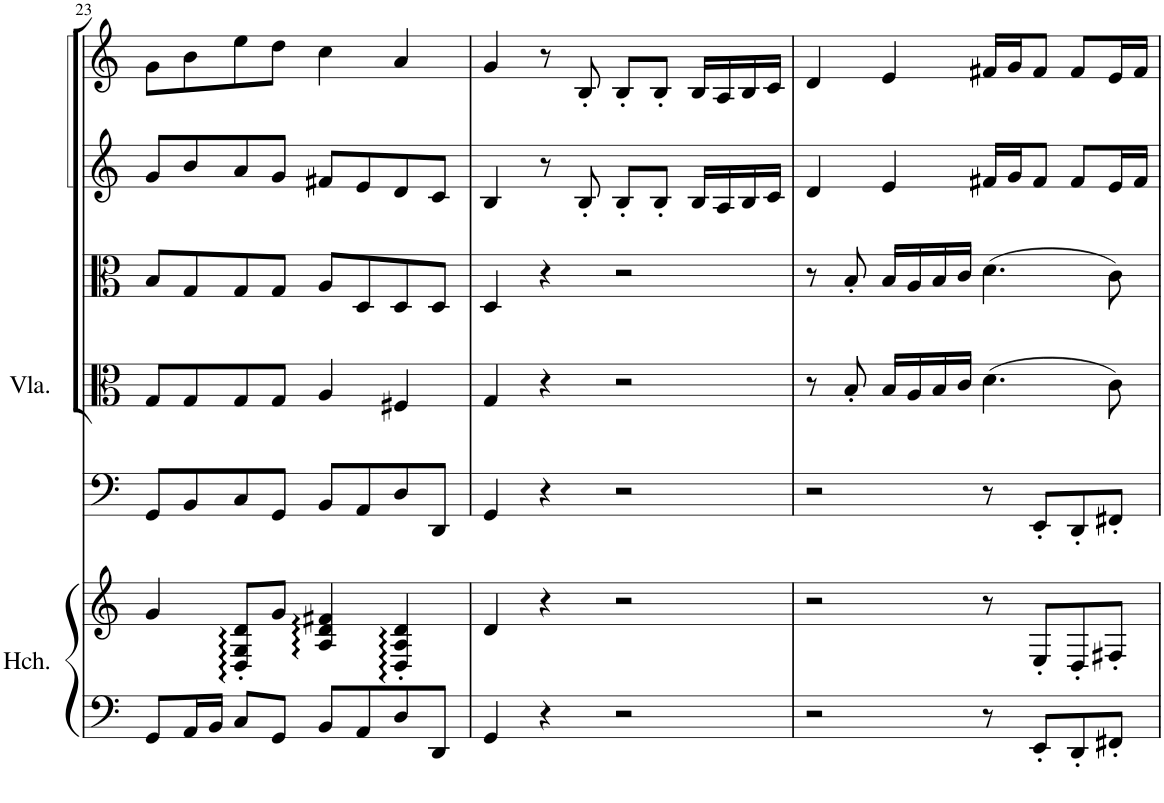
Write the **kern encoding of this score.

**kern	**kern	**kern	**kern	**kern	**kern	**kern
*part6	*part6	*part5	*part4	*part3	*part2	*part1
*staff7	*staff6	*staff5	*staff4	*staff3	*staff2	*staff1
*I"Harpsichord	*	*I"Contrabass	*I"Viola	*I"Viola	*I"Violin II	*I"Violin I
*I'Hch.	*	*	*I'Vla.	*I'Vla	*I'Vln	*I'Vln
!!LO:PB:g=z
*clefF4	*clefG2	*clefF4	*clefC3	*clefC3	*clefG2	*clefG2
*k[]	*k[]	*k[]	*k[]	*k[]	*k[]	*k[]
*M4/4	*M4/4	*M4/4	*M4/4	*M4/4	*M4/4	*M4/4
=23	=23	=23	=23	=23	=23	=23
8GG/L	4g/	8GG/L	8G/L	8B/L	8g/L	8g\L
16AA/L	.	8BB/	8G/	8G/	8b/	8b\
16BB/JJ	.	.	.	.	.	.
8C/L	8D/' 8G/' 8d/'L	8C/	8G/	8G/	8a/	8ee\
8GG/J	8g/J	8GG/J	8G/J	8G/J	8g/J	8dd\J
8BB/L	4A/ 4d/ 4f#X/	8BB/L	4A/	8A/L	8f#X/L	4cc\
8AA/	.	8AA/	.	8D/	8e/	.
8D/	4D/' 4A/' 4d/'	8D/	4F#X/	8D/	8d/	4a/
8DD/J	.	8DD/J	.	8D/J	8c/J	.
=24	=24	=24	=24	=24	=24	=24
4GG/	4d/	4GG/	4G/	4D/	4B/	4g/
4r	4r	4r	4r	4r	8r	8r
.	.	.	.	.	8B'/	8B'/
2r	2r	2r	2r	2r	8B'/L	8B'/L
.	.	.	.	.	8B'/J	8B'/J
.	.	.	.	.	16B/LL	16B/LL
.	.	.	.	.	16A/	16A/
.	.	.	.	.	16B/	16B/
.	.	.	.	.	16c/JJ	16c/JJ
=25	=25	=25	=25	=25	=25	=25
2r	2r	2r	8r	8r	4d/	4d/
.	.	.	8B'/	8B'/	.	.
.	.	.	16B/LL	16B/LL	4e/	4e/
.	.	.	16A/	16A/	.	.
.	.	.	16B/	16B/	.	.
.	.	.	16c/JJ	16c/JJ	.	.
8r	8r	8r	(4.d\	(4.d\	16f#X/LL	16f#X/LL
.	.	.	.	.	16g/J	16g/J
8EE'/L	8E'/L	8EE'/L	.	.	8f#/J	8f#/J
8DD'/	8D'/	8DD'/	.	.	8f#/L	8f#/L
8FF#X'/J	8F#X'/J	8FF#X'/J	8c\)	8c\)	16e/L	16e/L
.	.	.	.	.	16f#/JJ	16f#/JJ
=	=	=	=	=	=	=
*-	*-	*-	*-	*-	*-	*-
